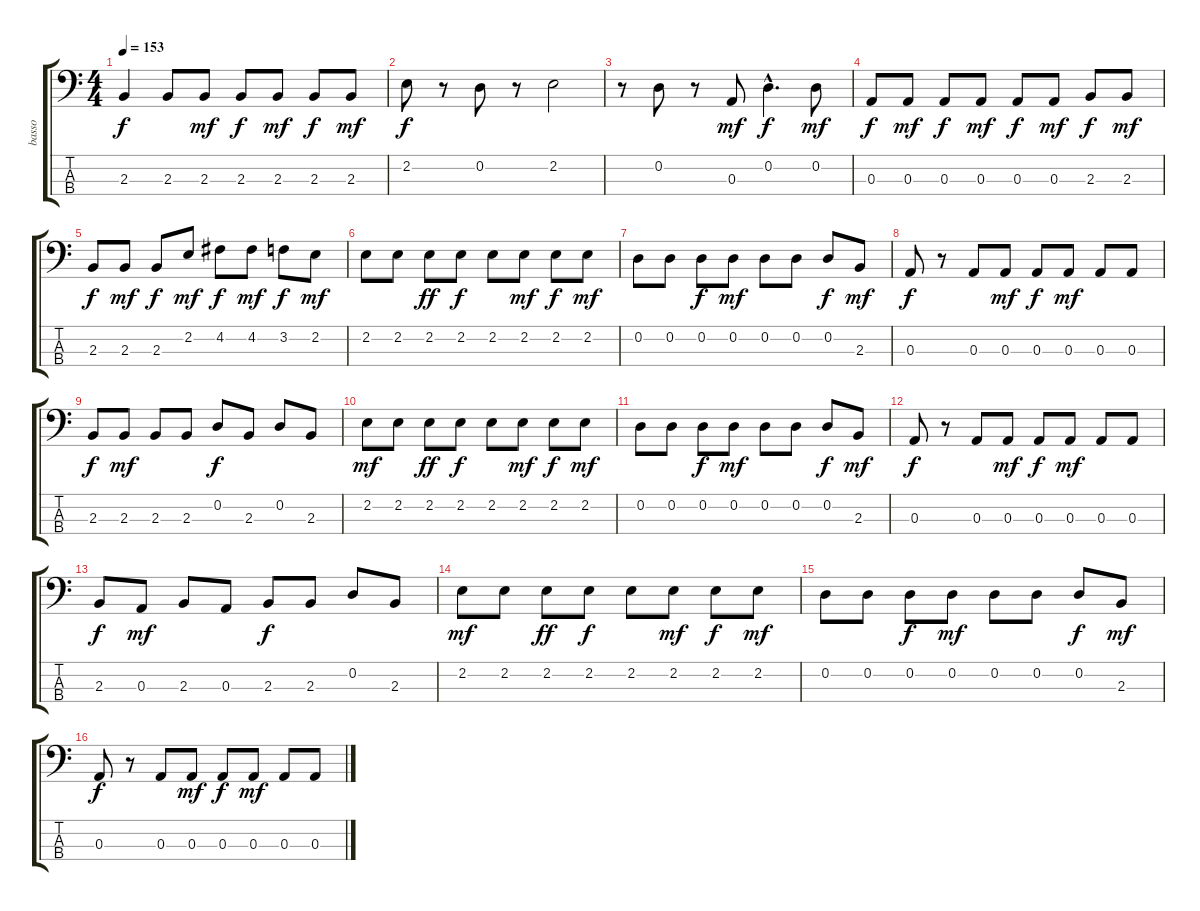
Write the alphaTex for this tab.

\track ("basso" "basso") {instrument electricbassfinger}
\staff {score tabs}
\tuning (G2 D2 A1 E1) {hide}
\ts (4 4)
\tempo 153
\clef f4
\ks c
2.3.4{dy f} 2.3.8 2.3.8{dy mf} 2.3.8{dy f} 2.3.8{dy mf} 2.3.8{dy f} 2.3.8{dy mf} |
2.2.8{dy f} r.8 0.2.8 r.8 2.2.2 |
r.8 0.2.8 r.8 0.3.8{dy mf} 0.2{hac}.4{d dy f} 0.2.8{dy mf} |
0.3.8{dy f} 0.3.8{dy mf} 0.3.8{dy f} 0.3.8{dy mf} 0.3.8{dy f} 0.3.8{dy mf} 2.3.8{dy f} 2.3.8{dy mf} |
2.3.8{dy f} 2.3.8{dy mf} 2.3.8{dy f} 2.2.8{dy mf} 4.2.8{dy f} 4.2.8{dy mf} 3.2.8{dy f} 2.2.8{dy mf} |
2.2.8 2.2.8 2.2.8{dy ff} 2.2.8{dy f} 2.2.8 2.2.8{dy mf} 2.2.8{dy f} 2.2.8{dy mf} |
0.2.8 0.2.8 0.2.8{dy f} 0.2.8{dy mf} 0.2.8 0.2.8 0.2.8{dy f} 2.3.8{dy mf} |
0.3.8{dy f} r.8 0.3.8 0.3.8{dy mf} 0.3.8{dy f} 0.3.8{dy mf} 0.3.8 0.3.8 |
2.3.8{dy f} 2.3.8{dy mf} 2.3.8 2.3.8 0.2.8{dy f} 2.3.8 0.2.8 2.3.8 |
2.2.8{dy mf} 2.2.8 2.2.8{dy ff} 2.2.8{dy f} 2.2.8 2.2.8{dy mf} 2.2.8{dy f} 2.2.8{dy mf} |
0.2.8 0.2.8 0.2.8{dy f} 0.2.8{dy mf} 0.2.8 0.2.8 0.2.8{dy f} 2.3.8{dy mf} |
0.3.8{dy f} r.8 0.3.8 0.3.8{dy mf} 0.3.8{dy f} 0.3.8{dy mf} 0.3.8 0.3.8 |
2.3.8{dy f} 0.3.8{dy mf} 2.3.8 0.3.8 2.3.8{dy f} 2.3.8 0.2.8 2.3.8 |
2.2.8{dy mf} 2.2.8 2.2.8{dy ff} 2.2.8{dy f} 2.2.8 2.2.8{dy mf} 2.2.8{dy f} 2.2.8{dy mf} |
0.2.8 0.2.8 0.2.8{dy f} 0.2.8{dy mf} 0.2.8 0.2.8 0.2.8{dy f} 2.3.8{dy mf} |
0.3.8{dy f} r.8 0.3.8 0.3.8{dy mf} 0.3.8{dy f} 0.3.8{dy mf} 0.3.8 0.3.8
